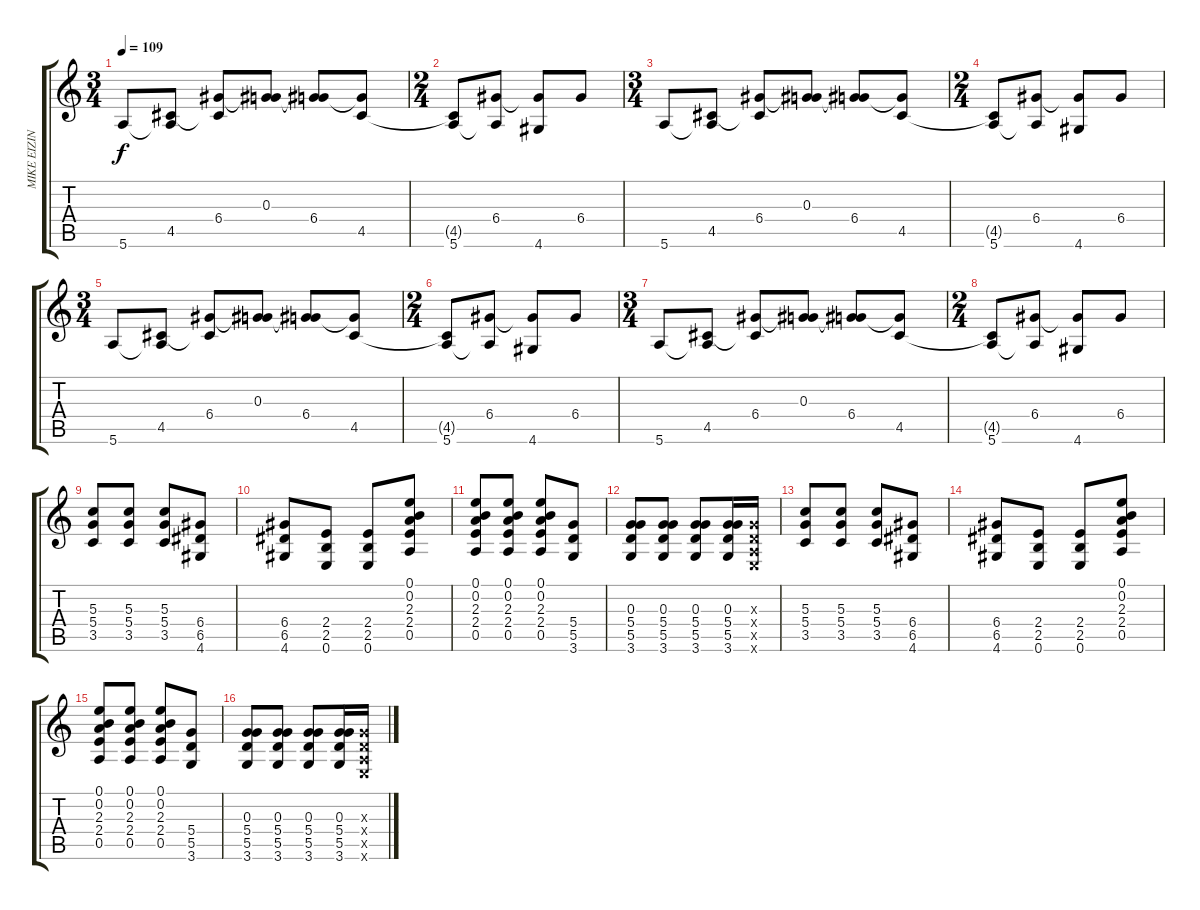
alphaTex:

\track ("MIKE EIZINGER" "MIKE EIZIN") {instrument acousticguitarsteel}
\staff {score tabs}
\tuning (E4 B3 G3 D3 A2 E2) {hide}
\ts (3 4)
\tempo 109
\clef g2
\ks c
5.6.8{dy f} (4.5 5.6{t}).8 (6.4 4.5{t}).8 (0.3 6.4{t}).8 (0.3{t} 6.4).8 (6.4{t} 4.5).8 |
\ts (2 4)
(4.5{t} 5.6).8 (6.4 5.6{t}).8 (6.4{t} 4.6).8 6.4.8 |
\ts (3 4)
5.6.8 (4.5 5.6{t}).8 (6.4 4.5{t}).8 (0.3 6.4{t}).8 (0.3{t} 6.4).8 (6.4{t} 4.5).8 |
\ts (2 4)
(4.5{t} 5.6).8 (6.4 5.6{t}).8 (6.4{t} 4.6).8 6.4.8 |
\ts (3 4)
5.6.8 (4.5 5.6{t}).8 (6.4 4.5{t}).8 (0.3 6.4{t}).8 (0.3{t} 6.4).8 (6.4{t} 4.5).8 |
\ts (2 4)
(4.5{t} 5.6).8 (6.4 5.6{t}).8 (6.4{t} 4.6).8 6.4.8 |
\ts (3 4)
5.6.8 (4.5 5.6{t}).8 (6.4 4.5{t}).8 (0.3 6.4{t}).8 (0.3{t} 6.4).8 (6.4{t} 4.5).8 |
\ts (2 4)
(4.5{t} 5.6).8 (6.4 5.6{t}).8 (6.4{t} 4.6).8 6.4.8 |
(5.3 5.4 3.5).8{volume 5} (5.3 5.4 3.5).8 (5.3 5.4 3.5).8 (6.4 6.5 4.6).8 |
(6.4 6.5 4.6).8 (2.4 2.5 0.6).8 (2.4 2.5 0.6).8 (0.1 0.2 2.3 2.4 0.5).8 |
(0.1 0.2 2.3 2.4 0.5).8 (0.1 0.2 2.3 2.4 0.5).8 (0.1 0.2 2.3 2.4 0.5).8 (5.4 5.5 3.6).8 |
(0.3 5.4 5.5 3.6).8 (0.3 5.4 5.5 3.6).8 (0.3 5.4 5.5 3.6).8 (0.3 5.4 5.5 3.6).16 (0.3{x} 0.4{x} 0.5{x} 0.6{x}).16 |
(5.3 5.4 3.5).8{volume 10} (5.3 5.4 3.5).8 (5.3 5.4 3.5).8 (6.4 6.5 4.6).8 |
(6.4 6.5 4.6).8 (2.4 2.5 0.6).8 (2.4 2.5 0.6).8 (0.1 0.2 2.3 2.4 0.5).8 |
(0.1 0.2 2.3 2.4 0.5).8 (0.1 0.2 2.3 2.4 0.5).8 (0.1 0.2 2.3 2.4 0.5).8 (5.4 5.5 3.6).8 |
(0.3 5.4 5.5 3.6).8 (0.3 5.4 5.5 3.6).8 (0.3 5.4 5.5 3.6).8 (0.3 5.4 5.5 3.6).16 (0.3{x} 0.4{x} 0.5{x} 0.6{x}).16
